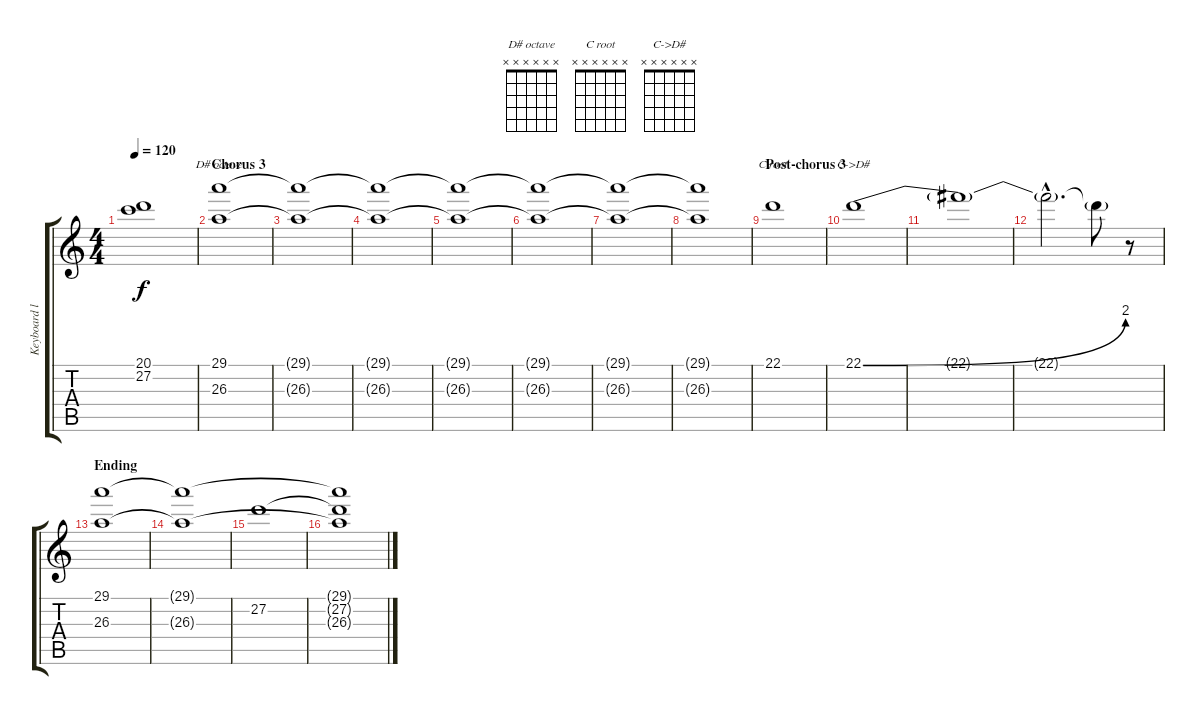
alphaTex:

\track ("Keyboard lead" "Keyboard l") {instrument stringensemble1}
\staff {score tabs}
\tuning (E4 B3 G3 D3 A2 E2) {hide}
\chord ("D# octave" x x x x x x)
\chord ("C root" x x x x x x)
\chord ("C->D#" x x x x x x)
\ts (4 4)
\tempo 120
\clef g2
\ks c
(20.1{t} 27.2{t}).1{dy f} |
\section ("" "Chorus 3")
(29.1 26.3).1{ch "D# octave" volume 10 balance 8 instrument stringensemble1} |
(29.1{t} 26.3{t}).1 |
(29.1{t} 26.3{t}).1 |
(29.1{t} 26.3{t}).1 |
(29.1{t} 26.3{t}).1 |
(29.1{t} 26.3{t}).1 |
(29.1{t} 26.3{t}).1 |
\section ("" "Post-chorus 3")
22.1.1{ch "C root"} |
22.1{be (bend 0 0 60 8)}.1{ch "C->D#"} |
22.1{t}.1 |
22.1{hac t}.2{d} 22.1{t}.8 r.8 |
\section ("" "Ending")
(29.1 26.3).1{instrument pad7halo} |
(29.1{t} 26.3{t}).1 |
27.2.1 |
(29.1{t} 27.2{t} 26.3{t}).1
